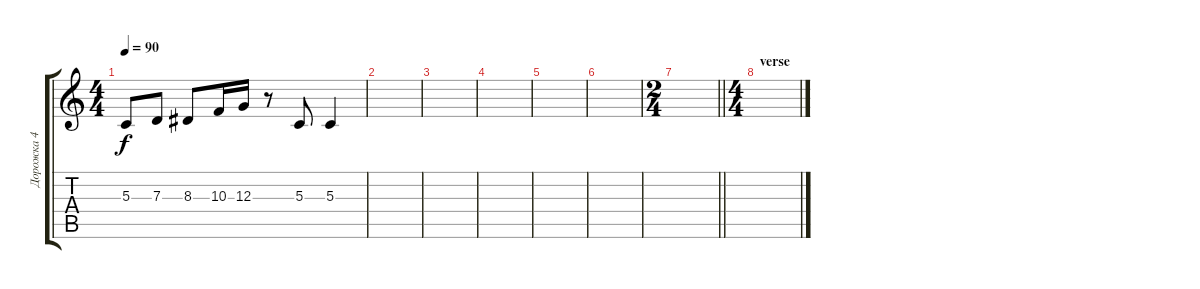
\track ("Дорожка 4" "Дорожка 4") {instrument violin}
\staff {score tabs}
\tuning (E4 B3 G3 D3 A2 E2) {hide}
\ts (4 4)
\tempo 90
\clef g2
\ks c
5.3.8{dy f} 7.3.8 8.3.8 10.3.16 12.3.16 r.8 5.3.8 5.3.4 |
|
|
|
|
|
\ts (2 4)
\barLineRight lightlight
|
\ts (4 4)
\section ("" "verse")
